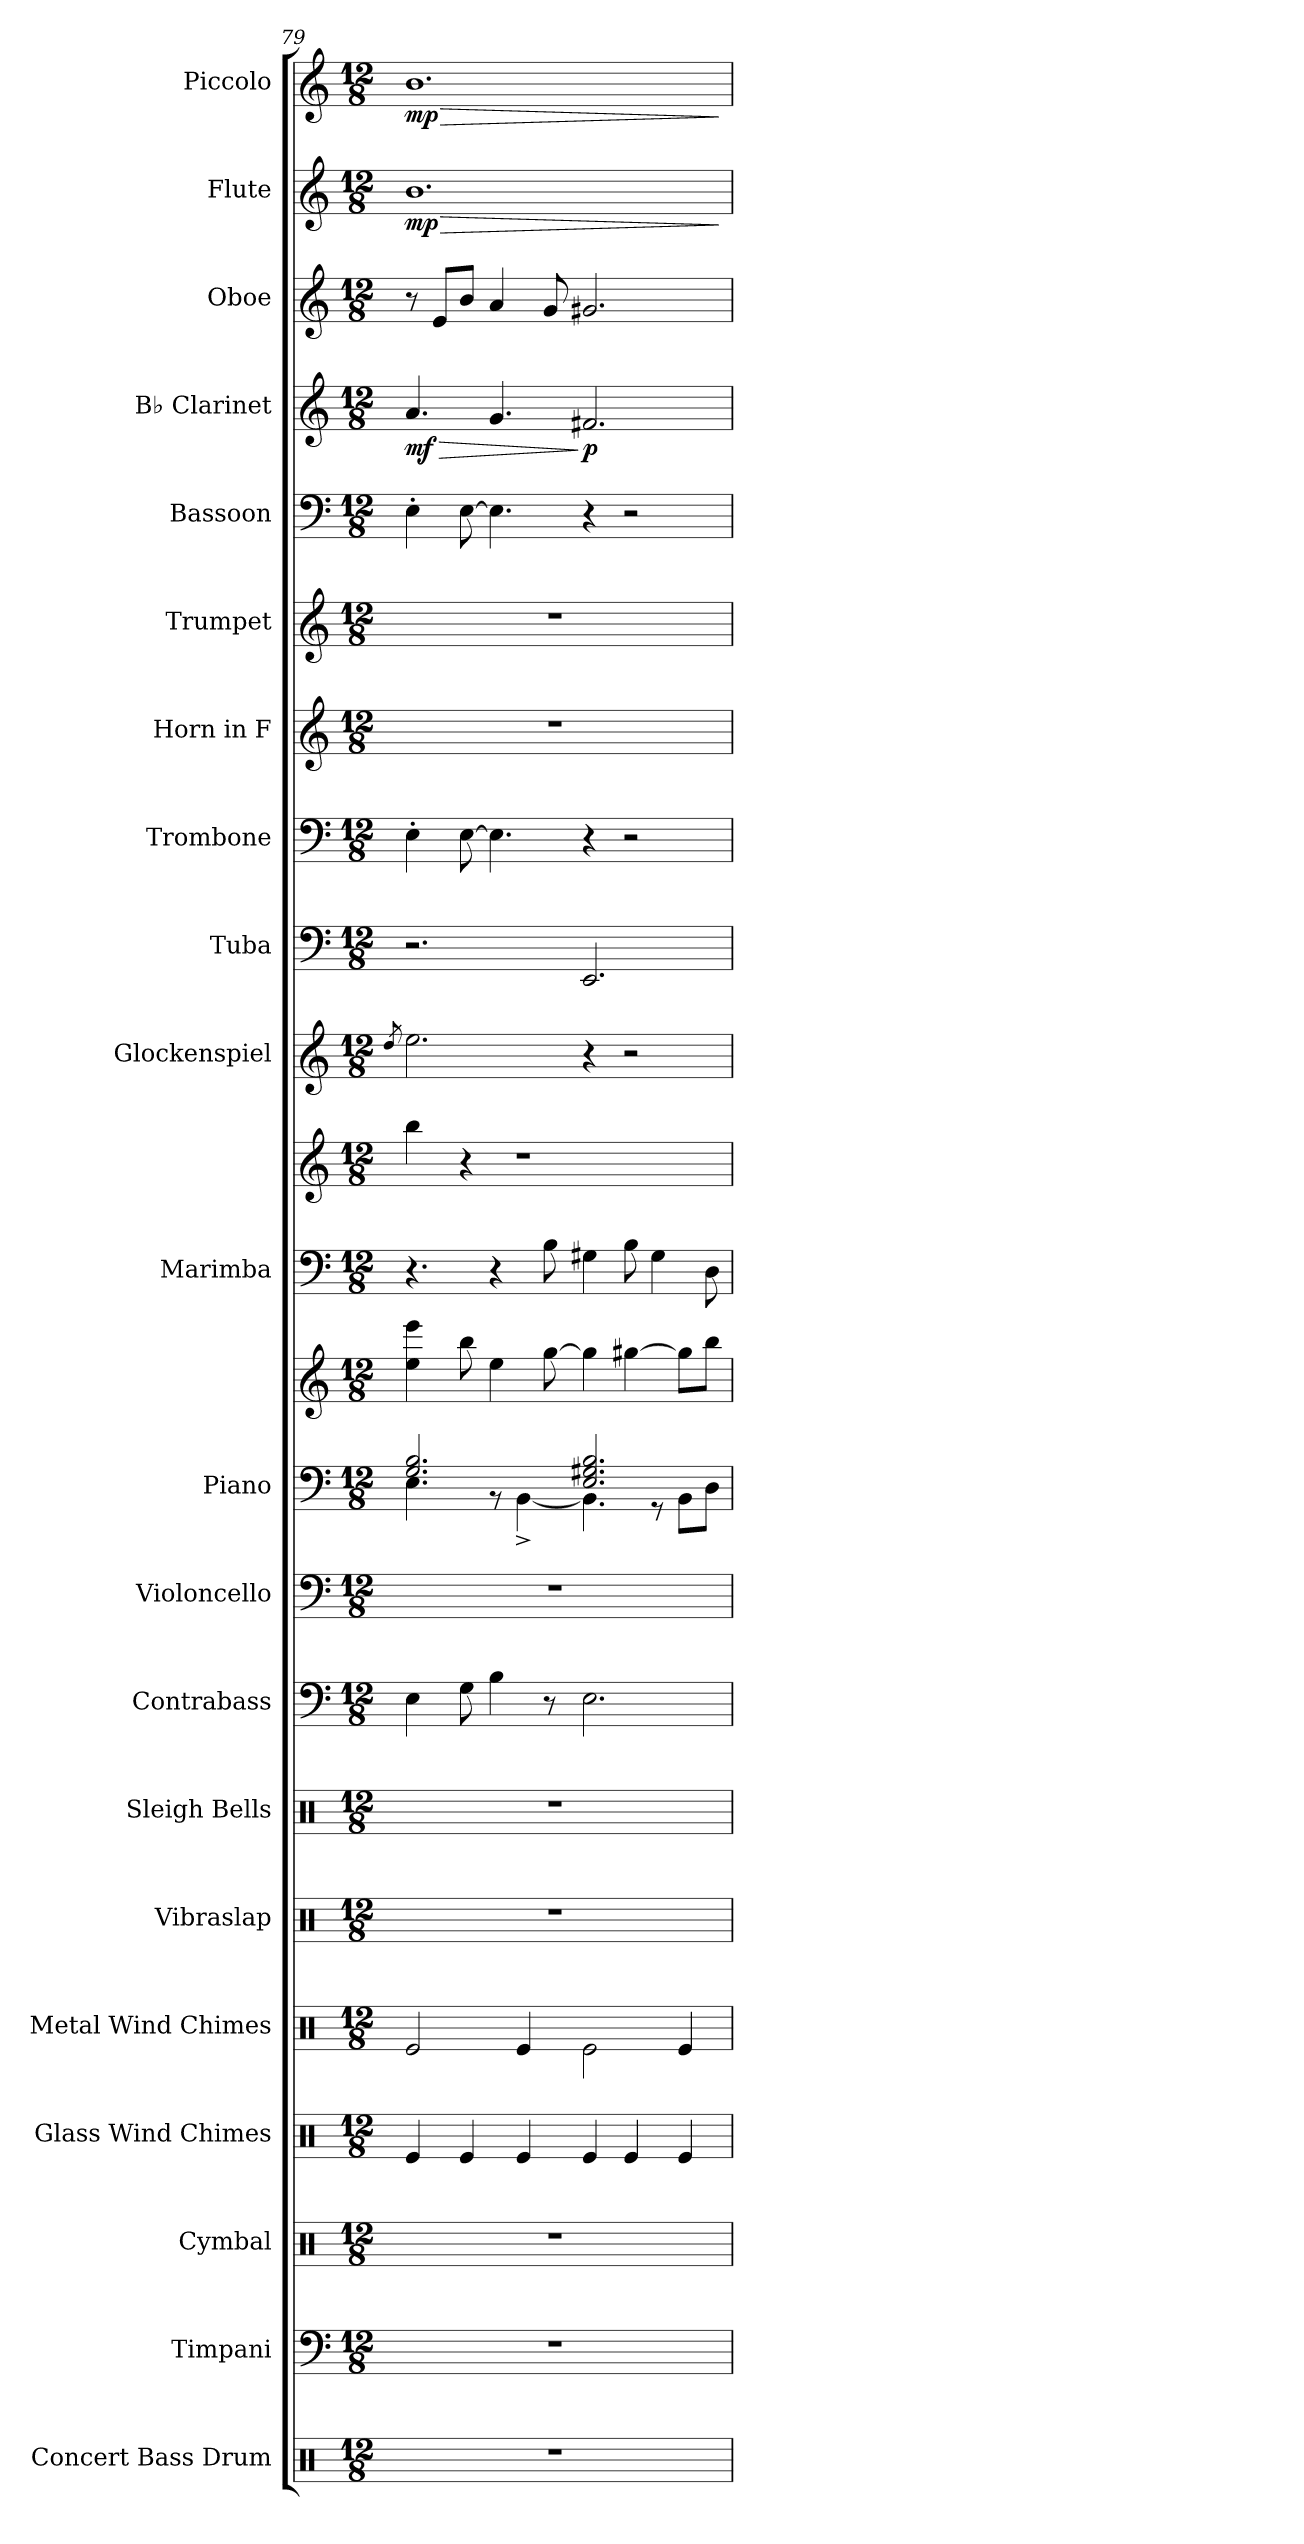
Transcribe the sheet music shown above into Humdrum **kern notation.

**kern	**kern	**kern	**kern	**kern	**kern	**kern	**kern	**kern	**kern	**kern	**kern	**kern	**kern	**kern	**kern	**kern	**kern	**kern	**kern	**dynam	**kern	**kern	**dynam	**kern	**dynam
*part21	*part20	*part19	*part18	*part17	*part16	*part15	*part14	*part13	*part12	*part12	*part11	*part11	*part10	*part9	*part8	*part7	*part6	*part5	*part4	*part4	*part3	*part2	*part2	*part1	*part1
*staff23	*staff22	*staff21	*staff20	*staff19	*staff18	*staff17	*staff16	*staff15	*staff14	*staff13	*staff12	*staff11	*staff10	*staff9	*staff8	*staff7	*staff6	*staff5	*staff4	*staff4	*staff3	*staff2	*staff2	*staff1	*staff1
*I"Concert Bass Drum	*I"Timpani	*I"Cymbal	*I"Glass Wind Chimes	*I"Metal Wind Chimes	*I"Vibraslap	*I"Sleigh Bells	*I"Contrabass	*I"Violoncello	*I"Piano	*	*I"Marimba	*	*I"Glockenspiel	*I"Tuba	*I"Trombone	*I"Horn in F	*I"Trumpet	*I"Bassoon	*I"B♭ Clarinet	*	*I"Oboe	*I"Flute	*	*I"Piccolo	*
*I'Con. BD	*I'Timp.	*I'Cym.	*I'Gl. Wn Ch.	*I'Met. Wn Ch.	*I'Vibslp.	*I'Sle. Be.	*I'Cb.	*I'Vc.	*I'Pno.	*	*I'Mrm.	*	*I'Glock.	*I'Tba.	*I'Tbn.	*	*I'Tpt.	*I'Bsn.	*I'B♭ Cl.	*	*I'Ob.	*I'Fl.	*	*I'Picc.	*
!!LO:PB:g=z
*clefX	*clefF4	*clefX	*clefX	*clefX	*clefX	*clefX	*clefF4	*clefF4	*clefF4	*clefG2	*clefF4	*clefG2	*clefG2	*clefF4	*clefF4	*clefG2	*clefG2	*clefF4	*clefG2	*	*clefG2	*clefG2	*	*clefG2	*
*	*	*	*	*	*	*	*ITrd7c12	*	*	*	*	*	*ITrd-14c-24	*	*	*ITrd4c7	*ITrd1c2	*	*ITrd1c2	*	*	*	*	*ITrd-7c-12	*
*k[]	*k[]	*k[]	*k[]	*k[]	*k[]	*k[]	*k[]	*k[]	*k[]	*k[]	*k[]	*k[]	*k[]	*k[]	*k[]	*k[b-]	*k[b-e-]	*k[]	*k[b-e-]	*	*k[]	*k[]	*	*k[]	*
*M12/8	*M12/8	*M12/8	*M12/8	*M12/8	*M12/8	*M12/8	*M12/8	*M12/8	*M12/8	*M12/8	*M12/8	*M12/8	*M12/8	*M12/8	*M12/8	*M12/8	*M12/8	*M12/8	*M12/8	*	*M12/8	*M12/8	*	*M12/8	*
=79	=79	=79	=79	=79	=79	=79	=79	=79	=79	=79	=79	=79	=79	=79	=79	=79	=79	=79	=79	=79	=79	=79	=79	=79	=79
.	.	.	.	.	.	.	.	.	.	.	.	.	8qdddd/	.	.	.	.	.	.	.	.	.	.	.	.
*	*	*	*	*	*	*	*	*	*^	*	*	*	*	*	*	*	*	*	*	*	*	*	*	*	*
!	!	!	!	!	!	!	!	!	!	!	!	!	!	!	!	!	!	!	!	!	!LO:HP:b	!	!	!LO:HP:b	!	!LO:HP:b
!	!	!	!	!	!	!	!	!	!	!	!	!	!	!	!	!	!	!	!	!	!LO:DY:n=1:b	!	!	!LO:DY:n=1:b	!	!LO:DY:n=1:b
1.r	1.r	1.r	4Re/	2Re/	1.r	1.r	4EE\	1.r	2.G/ 2.B/	4.E\	4ee\ 4eee\	4.r	4bb\	2.eeee\	2.r	4E'\	1.r	1.r	4E'\	4.g/	> mf	8r	1.b	> mp	1.bb	> mp
.	.	.	.	.	.	.	.	.	.	.	.	.	.	.	.	.	.	.	.	.	.	8e/L	.	.	.	.
.	.	.	4Re/	.	.	.	8GG\	.	.	.	8bb\	.	4r	.	.	[8E\	.	.	[8E\	.	.	8b/J	.	.	.	.
.	.	.	.	.	.	.	4BB\	.	.	8r	4ee\	4r	.	.	.	4.E\]	.	.	4.E\]	4.f/	.	4a/	.	.	.	.
.	.	.	4Re/	4Re/	.	.	.	.	.	[4BB^\	.	.	1r	.	.	.	.	.	.	.	.	.	.	.	.	.
.	.	.	.	.	.	.	8r	.	.	.	[8gg\	8B\	.	.	.	.	.	.	.	.	.	8g/	.	.	.	.
!	!	!	!	!	!	!	!	!	!	!	!	!	!	!	!	!	!	!	!	!	!LO:DY:n=2:b	!	!	!	!	!
.	.	.	4Re/	2Re\	.	.	2.EE\	.	2.E/ 2.G#X/ 2.B/	4.BB\]	4gg\]	4G#X\	.	4r	2.EE/	4r	.	.	4r	2.en/	] p	2.g#X/	.	.	.	.
.	.	.	4Re/	.	.	.	.	.	.	.	[4gg#X\	8B\	.	2r	.	2r	.	.	2r	.	.	.	.	.	.	.
.	.	.	.	.	.	.	.	.	.	8r	.	4G#\	.	.	.	.	.	.	.	.	.	.	.	.	.	.
.	.	.	4Re/	4Re/	.	.	.	.	.	8BB\L	8gg#\L]	.	.	.	.	.	.	.	.	.	.	.	.	.	.	.
.	.	.	.	.	.	.	.	.	.	8D\J	8bb\J	8D\	.	.	.	.	.	.	.	.	.	.	.	.	.	.
*	*	*	*	*	*	*	*	*	*v	*v	*	*	*	*	*	*	*	*	*	*	*	*	*	*	*	*
.	.	.	.	.	.	.	.	.	.	.	.	.	.	.	.	.	.	.	.	.	.	.	]	.	]
=	=	=	=	=	=	=	=	=	=	=	=	=	=	=	=	=	=	=	=	=	=	=	=	=	=
*-	*-	*-	*-	*-	*-	*-	*-	*-	*-	*-	*-	*-	*-	*-	*-	*-	*-	*-	*-	*-	*-	*-	*-	*-	*-
